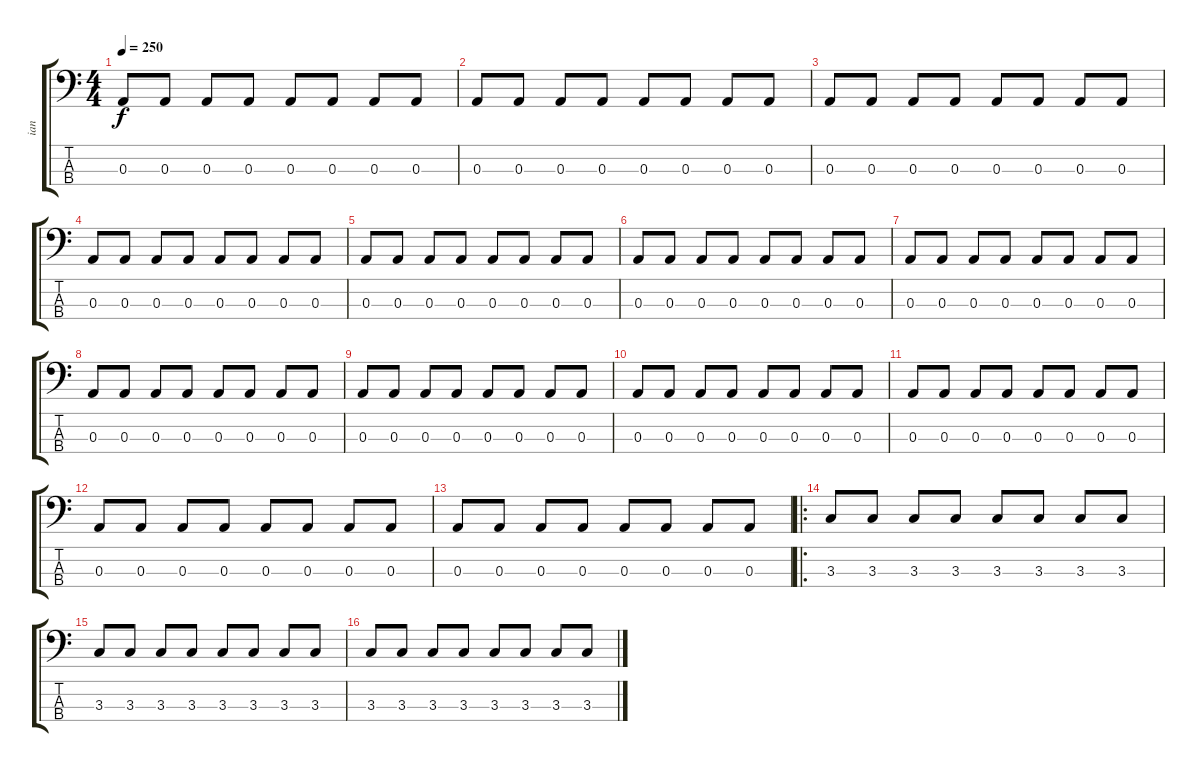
\track ("ian" "ian") {instrument electricbassfinger}
\staff {score tabs}
\tuning (G2 D2 A1 E1) {hide}
\ts (4 4)
\tempo 250
\clef f4
\ks c
0.3.8{dy f} 0.3.8 0.3.8 0.3.8 0.3.8 0.3.8 0.3.8 0.3.8 |
0.3.8 0.3.8 0.3.8 0.3.8 0.3.8 0.3.8 0.3.8 0.3.8 |
0.3.8 0.3.8 0.3.8 0.3.8 0.3.8 0.3.8 0.3.8 0.3.8 |
0.3.8 0.3.8 0.3.8 0.3.8 0.3.8 0.3.8 0.3.8 0.3.8 |
0.3.8 0.3.8 0.3.8 0.3.8 0.3.8 0.3.8 0.3.8 0.3.8 |
0.3.8 0.3.8 0.3.8 0.3.8 0.3.8 0.3.8 0.3.8 0.3.8 |
0.3.8 0.3.8 0.3.8 0.3.8 0.3.8 0.3.8 0.3.8 0.3.8 |
0.3.8 0.3.8 0.3.8 0.3.8 0.3.8 0.3.8 0.3.8 0.3.8 |
0.3.8 0.3.8 0.3.8 0.3.8 0.3.8 0.3.8 0.3.8 0.3.8 |
0.3.8 0.3.8 0.3.8 0.3.8 0.3.8 0.3.8 0.3.8 0.3.8 |
0.3.8 0.3.8 0.3.8 0.3.8 0.3.8 0.3.8 0.3.8 0.3.8 |
0.3.8 0.3.8 0.3.8 0.3.8 0.3.8 0.3.8 0.3.8 0.3.8 |
0.3.8 0.3.8 0.3.8 0.3.8 0.3.8 0.3.8 0.3.8 0.3.8 |
\ro
3.3.8 3.3.8 3.3.8 3.3.8 3.3.8 3.3.8 3.3.8 3.3.8 |
3.3.8 3.3.8 3.3.8 3.3.8 3.3.8 3.3.8 3.3.8 3.3.8 |
3.3.8 3.3.8 3.3.8 3.3.8 3.3.8 3.3.8 3.3.8 3.3.8
